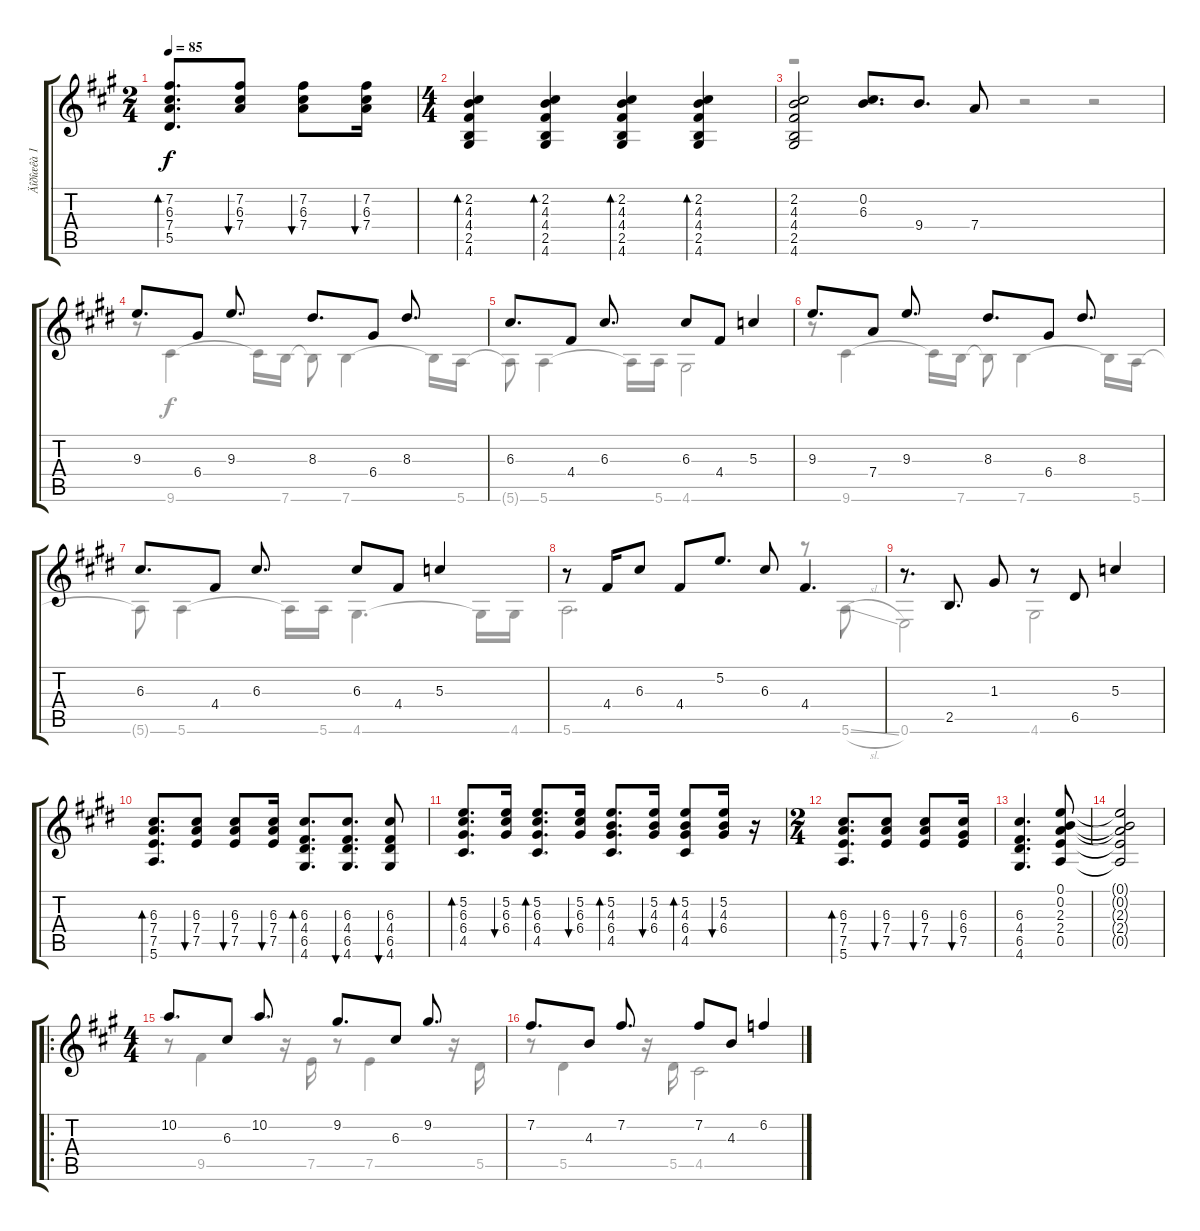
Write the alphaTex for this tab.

\track ("Äîðîæêà 1" "Äîðîæêà 1") {instrument acousticguitarsteel}
\staff {score tabs}
\tuning (E4 B3 G3 D3 A2 E2) {hide}
\voice
\ts (2 4)
\tempo 85
\clef g2
\ks f#minor
(7.2 6.3 7.4 5.5).8{d bd 60 dy f} (7.2 6.3 7.4).8{bu 60} (7.2 6.3 7.4).8{bu 60} (7.2 6.3 7.4).16{bu 60} |
\ts (4 4)
(2.2 4.3 4.4 2.5 4.6).4{bd 60} (2.2 4.3 4.4 2.5 4.6).4{bd 60} (2.2 4.3 4.4 2.5 4.6).4{bd 60} (2.2 4.3 4.4 2.5 4.6).4{bd 60} |
(2.2 4.3 4.4 2.5 4.6).2 (0.2 6.3).8{d} 9.4.8{d} 7.4.8 |
\ks c#minor
9.3.8{d} 6.4.8 9.3.8{d} 8.3.8{d} 6.4.8 8.3.8{d} |
6.3.8{d} 4.4.8 6.3.8{d} 6.3.8 4.4.8 5.3.4 |
9.3.8{d} 7.4.8 9.3.8{d} 8.3.8{d} 6.4.8 8.3.8{d} |
6.3.8{d} 4.4.8 6.3.8{d} 6.3.8 4.4.8 5.3.4 |
r.8 4.4.16 6.3.8 4.4.8 5.2.8{d} 6.3.8 4.4.4{d} |
r.8{d} 2.5.8{d} 1.3.8 r.8 6.5.8 5.3.4 |
(6.3 7.4 7.5 5.6).8{d bd 60} (6.3 7.4 7.5).8{bu 60} (6.3 7.4 7.5).8{bu 60} (6.3 7.4 7.5).16{bu 60} (6.3 4.4 6.5 4.6).8{d bd 60} (6.3 4.4 6.5 4.6).8{d bu 60} (6.3 4.4 6.5 4.6).8{bu 60} |
(5.2 6.3 6.4 4.5).8{d bd 60} (5.2 6.3 6.4).16{bu 60} (5.2 6.3 6.4 4.5).8{d bd 60} (5.2 6.3 6.4).16{bu 60} (5.2 4.3 6.4 4.5).8{d bd 60} (5.2 4.3 6.4).16{bu 60} (5.2 4.3 6.4 4.5).8{bd 60} (5.2 4.3 6.4).16{bu 60} r.16 |
\ts (2 4)
(6.3 7.4 7.5 5.6).8{d bd 60} (6.3 7.4 7.5).8{bu 60} (6.3 7.4 7.5).8{bu 60} (6.3 6.4 7.5).16{bu 60} |
(6.3 4.4 6.5 4.6).4{d} (0.1 0.2 2.3 2.4 0.5).8 |
(0.1{t} 0.2{t} 2.3{t} 2.4{t} 0.5{t}).2 |
\ro
\ts (4 4)
\ks f#minor
10.2.8{d} 6.3.8 10.2.8{d} 9.2.8{d} 6.3.8 9.2.8{d} |
7.2.8{d} 4.3.8 7.2.8{d} 7.2.8 4.3.8 6.2.4
\voice
\clef g2
\ottava regular
\simile none
\ks f#minor
|
|
r.1 r.2 r.2 |
\ks c#minor
r.8 9.6.4 9.6{t}.16 7.6.16 7.6{t}.8 7.6.4 7.6{t}.16 5.6.16 |
5.6{t}.8 5.6.4 5.6{t}.16 5.6.16 4.6.2 |
r.8 9.6.4 9.6{t}.16 7.6.16 7.6{t}.8 7.6.4 7.6{t}.16 5.6.16 |
5.6{t}.8 5.6.4 5.6{t}.16 5.6.16 4.6.4{d} 4.6{t}.16 4.6.16 |
5.6.2{d} r.8 5.6{sl}.8 |
0.6.2 4.6.2 |
|
|
|
|
|
\ks f#minor
r.8 9.5.4 r.16 7.5.16 r.8 7.5.4 r.16 5.5.16 |
r.8 5.5.4 r.16 5.5.16 4.5.2
